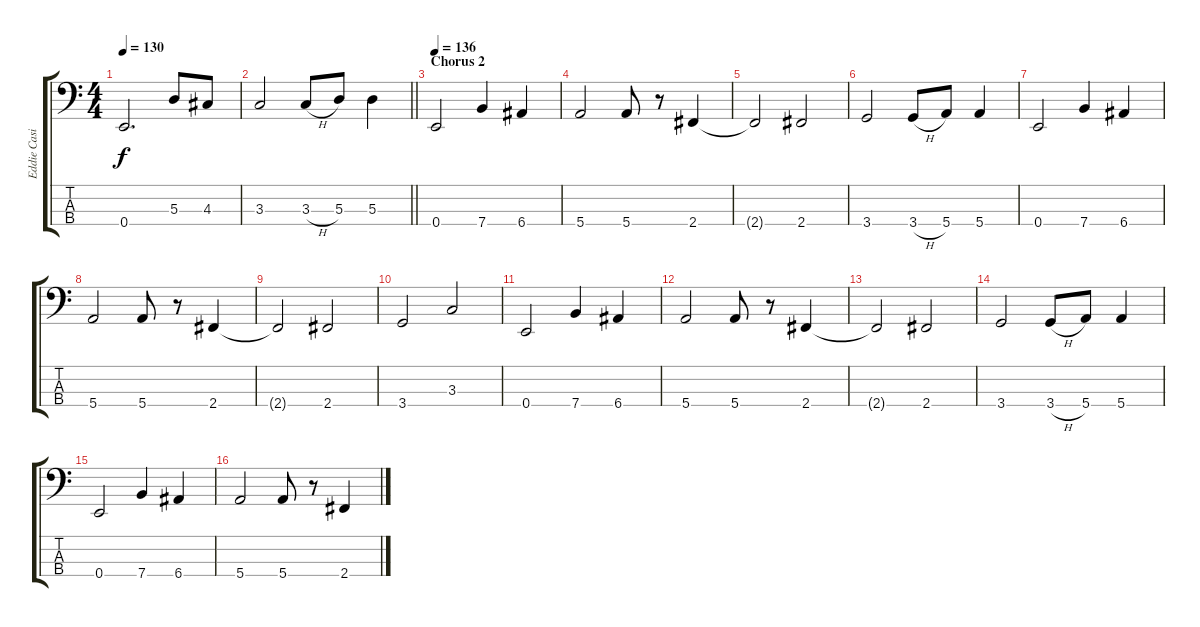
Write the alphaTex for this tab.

\track ("Eddie Casillas" "Eddie Casi") {instrument electricbassfinger}
\staff {score tabs}
\tuning (G2 D2 A1 E1) {hide}
\ts (4 4)
\tempo 130
\clef f4
\ks c
0.4{t}.2{d dy f} 5.3.8 4.3.8 |
\barLineRight lightlight
3.3.2 3.3{h}.8 5.3.8 5.3.4 |
\section ("" "Chorus 2")
\tempo 136
0.4.2 7.4.4 6.4.4 |
5.4.2 5.4.8 r.8 2.4.4 |
2.4{t}.2 2.4.2 |
3.4.2 3.4{h}.8 5.4.8 5.4.4 |
0.4.2 7.4.4 6.4.4 |
5.4.2 5.4.8 r.8 2.4.4 |
2.4{t}.2 2.4.2 |
3.4.2 3.3.2 |
0.4.2 7.4.4 6.4.4 |
5.4.2 5.4.8 r.8 2.4.4 |
2.4{t}.2 2.4.2 |
3.4.2 3.4{h}.8 5.4.8 5.4.4 |
0.4.2 7.4.4 6.4.4 |
5.4.2 5.4.8 r.8 2.4.4
